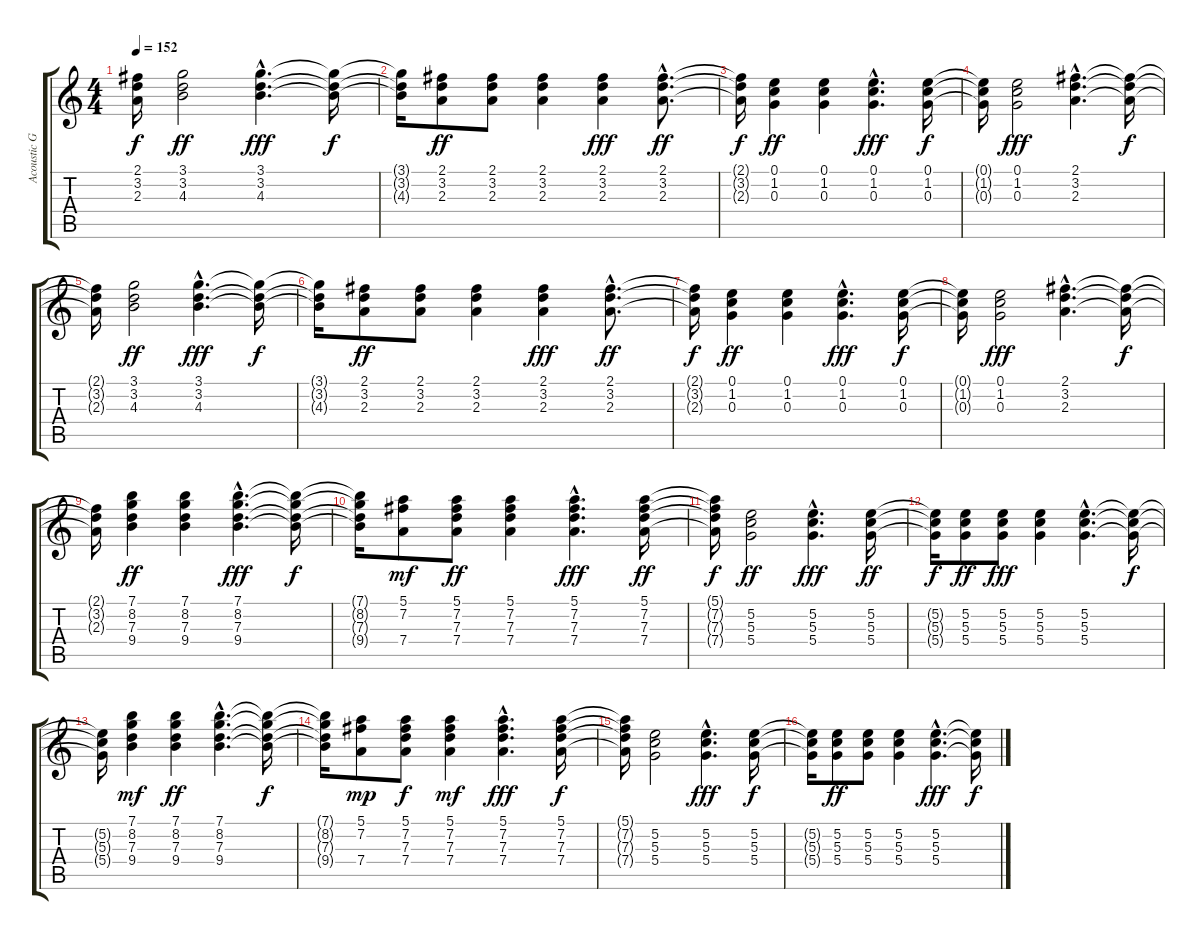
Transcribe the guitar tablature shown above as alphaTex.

\track ("Acoustic Guitar" "Acoustic G") {instrument acousticguitarsteel}
\staff {score tabs}
\tuning (E4 B3 G3 D3 A2 E2) {hide}
\ts (4 4)
\tempo 152
\clef g2
\ks c
(2.1{t} 3.2{t} 2.3{t}).16{dy f} (3.1 3.2 4.3).2{dy ff} (3.1{hac} 3.2{hac} 4.3{hac}).4{d dy fff} (3.1{t} 3.2{t} 4.3{t}).16{dy f} |
(3.1{t} 3.2{t} 4.3{t}).16 (2.1 3.2 2.3).8{dy ff} (2.1 3.2 2.3).8 (2.1 3.2 2.3).4 (2.1 3.2 2.3).4{dy fff} (2.1{hac} 3.2{hac} 2.3{hac}).8{d dy ff} |
(2.1{t} 3.2{t} 2.3{t}).16{dy f} (0.1 1.2 0.3).4{dy ff} (0.1 1.2 0.3).4 (0.1{hac} 1.2{hac} 0.3{hac}).4{d dy fff} (0.1 1.2 0.3).16{dy f} |
(0.1{t} 1.2{t} 0.3{t}).16 (0.1 1.2 0.3).2{dy fff} (2.1{hac} 3.2{hac} 2.3{hac}).4{d} (2.1{t} 3.2{t} 2.3{t}).16{dy f} |
(2.1{t} 3.2{t} 2.3{t}).16 (3.1 3.2 4.3).2{dy ff} (3.1{hac} 3.2{hac} 4.3{hac}).4{d dy fff} (3.1{t} 3.2{t} 4.3{t}).16{dy f} |
(3.1{t} 3.2{t} 4.3{t}).16 (2.1 3.2 2.3).8{dy ff} (2.1 3.2 2.3).8 (2.1 3.2 2.3).4 (2.1 3.2 2.3).4{dy fff} (2.1{hac} 3.2{hac} 2.3{hac}).8{d dy ff} |
(2.1{t} 3.2{t} 2.3{t}).16{dy f} (0.1 1.2 0.3).4{dy ff} (0.1 1.2 0.3).4 (0.1{hac} 1.2{hac} 0.3{hac}).4{d dy fff} (0.1 1.2 0.3).16{dy f} |
(0.1{t} 1.2{t} 0.3{t}).16 (0.1 1.2 0.3).2{dy fff} (2.1{hac} 3.2{hac} 2.3{hac}).4{d} (2.1{t} 3.2{t} 2.3{t}).16{dy f} |
(2.1{t} 3.2{t} 2.3{t}).16 (7.1 8.2 7.3 9.4).4{dy ff} (7.1 8.2 7.3 9.4).4 (7.1{hac} 8.2{hac} 7.3{hac} 9.4{hac}).4{d dy fff} (7.1{t} 8.2{t} 7.3{t} 9.4{t}).16{dy f} |
(7.1{t} 8.2{t} 7.3{t} 9.4{t}).16 (5.1 7.2 7.4).8{dy mf} (5.1 7.2 7.3 7.4).8{dy ff} (5.1 7.2 7.3 7.4).4 (5.1{hac} 7.2{hac} 7.3{hac} 7.4{hac}).4{d dy fff} (5.1 7.2 7.3 7.4).16{dy ff} |
(5.1{t} 7.2{t} 7.3{t} 7.4{t}).16{dy f} (5.2 5.3 5.4).2{dy ff} (5.2{hac} 5.3{hac} 5.4{hac}).4{d dy fff} (5.2 5.3 5.4).16{dy ff} |
(5.2{t} 5.3{t} 5.4{t}).16{dy f} (5.2 5.3 5.4).8{dy ff} (5.2 5.3 5.4).8{dy fff} (5.2 5.3 5.4).4 (5.2{hac} 5.3{hac} 5.4{hac}).4{d} (5.2{t} 5.3{t} 5.4{t}).16{dy f} |
(5.2{t} 5.3{t} 5.4{t}).16 (7.1 8.2 7.3 9.4).4{dy mf} (7.1 8.2 7.3 9.4).4{dy ff} (7.1{hac} 8.2{hac} 7.3{hac} 9.4{hac}).4{d} (7.1{t} 8.2{t} 7.3{t} 9.4{t}).16{dy f} |
(7.1{t} 8.2{t} 7.3{t} 9.4{t}).16 (5.1 7.2 7.4).8{dy mp} (5.1 7.2 7.3 7.4).8{dy f} (5.1 7.2 7.3 7.4).4{dy mf} (5.1{hac} 7.2{hac} 7.3{hac} 7.4{hac}).4{d dy fff} (5.1 7.2 7.3 7.4).16{dy f} |
(5.1{t} 7.2{t} 7.3{t} 7.4{t}).16 (5.2 5.3 5.4).2 (5.2{hac} 5.3{hac} 5.4{hac}).4{d dy fff} (5.2 5.3 5.4).16{dy f} |
(5.2{t} 5.3{t} 5.4{t}).16 (5.2 5.3 5.4).8{dy ff} (5.2 5.3 5.4).8 (5.2 5.3 5.4).4 (5.2{hac} 5.3{hac} 5.4{hac}).4{d dy fff} (5.2{t} 5.3{t} 5.4{t}).16{dy f}
